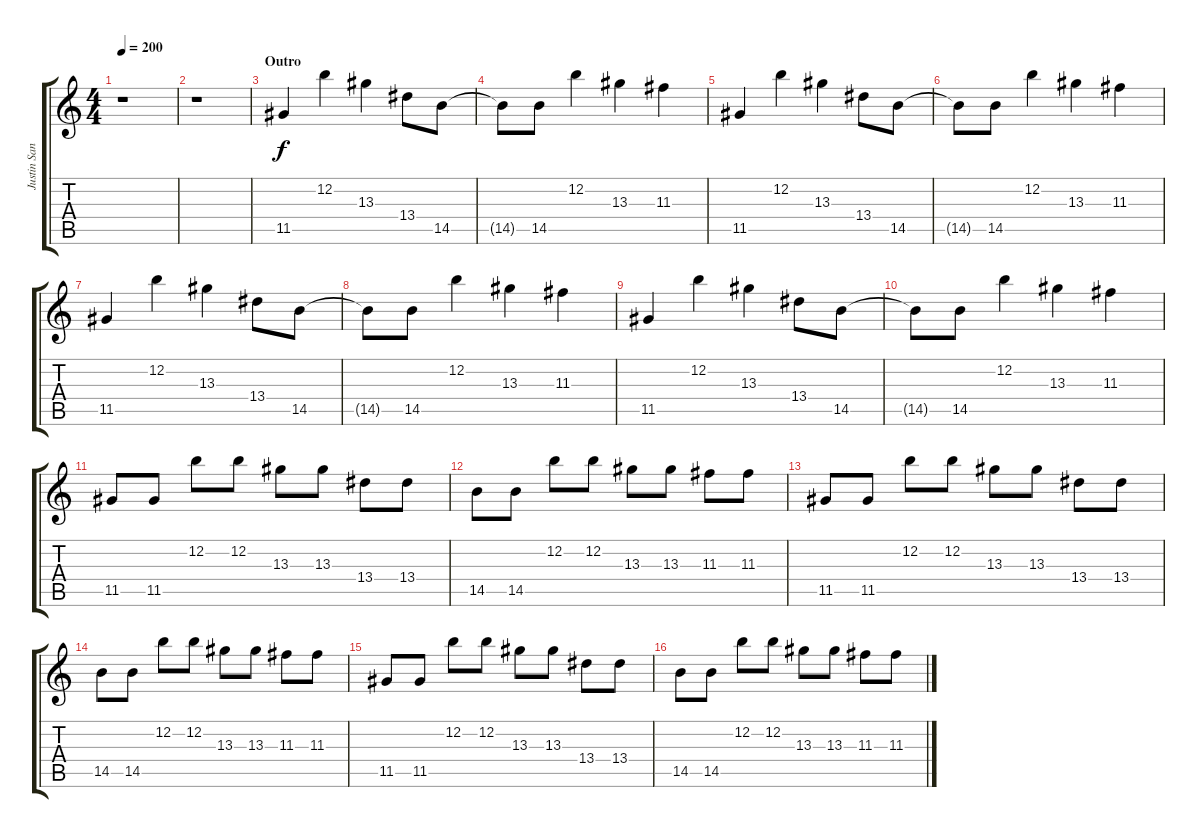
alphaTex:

\track ("Justin Sane (Guitar)" "Justin San") {instrument distortionguitar}
\staff {score tabs}
\tuning (E4 B3 G3 D3 A2 E2) {hide}
\ts (4 4)
\tempo 200
\clef g2
\ks c
r.1{dy mp} |
r.1 |
\section ("" "Outro")
11.5.4{dy f} 12.2.4 13.3.4 13.4.8 14.5.8 |
14.5{t}.8 14.5.8 12.2.4 13.3.4 11.3.4 |
11.5.4 12.2.4 13.3.4 13.4.8 14.5.8 |
14.5{t}.8 14.5.8 12.2.4 13.3.4 11.3.4 |
11.5.4 12.2.4 13.3.4 13.4.8 14.5.8 |
14.5{t}.8 14.5.8 12.2.4 13.3.4 11.3.4 |
11.5.4 12.2.4 13.3.4 13.4.8 14.5.8 |
14.5{t}.8 14.5.8 12.2.4 13.3.4 11.3.4 |
11.5.8 11.5.8 12.2.8 12.2.8 13.3.8 13.3.8 13.4.8 13.4.8 |
14.5.8 14.5.8 12.2.8 12.2.8 13.3.8 13.3.8 11.3.8 11.3.8 |
11.5.8 11.5.8 12.2.8 12.2.8 13.3.8 13.3.8 13.4.8 13.4.8 |
14.5.8 14.5.8 12.2.8 12.2.8 13.3.8 13.3.8 11.3.8 11.3.8 |
11.5.8 11.5.8 12.2.8 12.2.8 13.3.8 13.3.8 13.4.8 13.4.8 |
14.5.8 14.5.8 12.2.8 12.2.8 13.3.8 13.3.8 11.3.8 11.3.8
